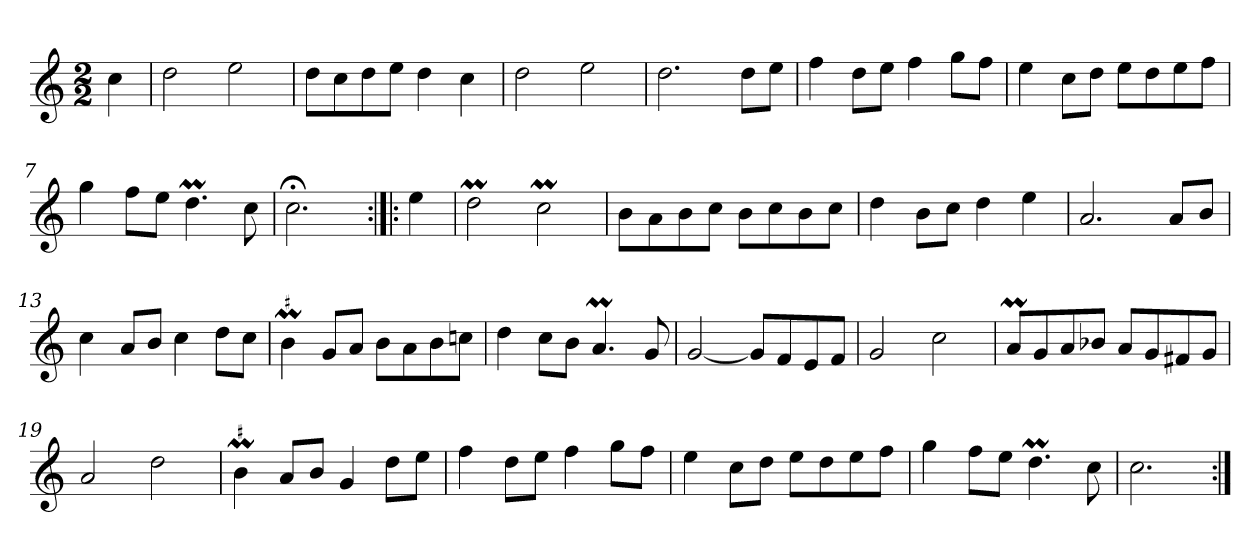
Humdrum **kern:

**kern
*part1
*staff1
*clefG2
*k[]
*C:
*M2/2
*MM120
=
4cc
=1
2dd
2ee
=2
8dd\L
8cc\
8dd\
8ee\J
4dd
4cc
=3
2dd
2ee
=4
2.dd
8dd\L
8ee\J
=5
4ff
8dd\L
8ee\J
4ff
8gg\L
8ff\J
=6
4ee
8cc\L
8dd\J
8ee\L
8dd\
8ee\
8ff\J
=7
4gg
8ff\L
8ee\J
4.ddM
8cc
=8
2.cc;<
=:|!|:
4ee
=9
2ddM
2ccM
=10
8b\L
8a\
8b\
8cc\J
8b\L
8cc\
8b\
8cc\J
=11
4dd
8b\L
8cc\J
4dd
4ee
=12
2.a
8a/L
8b/J
=13
4cc
8a/L
8b/J
4cc
8dd\L
8cc\J
=14
!LO:MOR:acc=#
4bM
8g/L
8a/J
8b\L
8a\
8b\
8ccn\J
=15
4dd
8cc\L
8b\J
4.aM
8g
=16
[2g
8g/L]
8f/
8e/
8f/J
=17
2g
2cc
=18
8aM/L
8g/
8a/
8b-X/J
8a/L
8g/
8f#X/
8g/J
=19
2a
2dd
=20
!LO:MOR:acc=#
4bM
8a/L
8b/J
4g
8dd\L
8ee\J
=21
4ff
8dd\L
8ee\J
4ff
8gg\L
8ff\J
=22
4ee
8cc\L
8dd\J
8ee\L
8dd\
8ee\
8ff\J
=23
4gg
8ff\L
8ee\J
4.ddM
8cc
=24
2.cc
=:|!
*-
